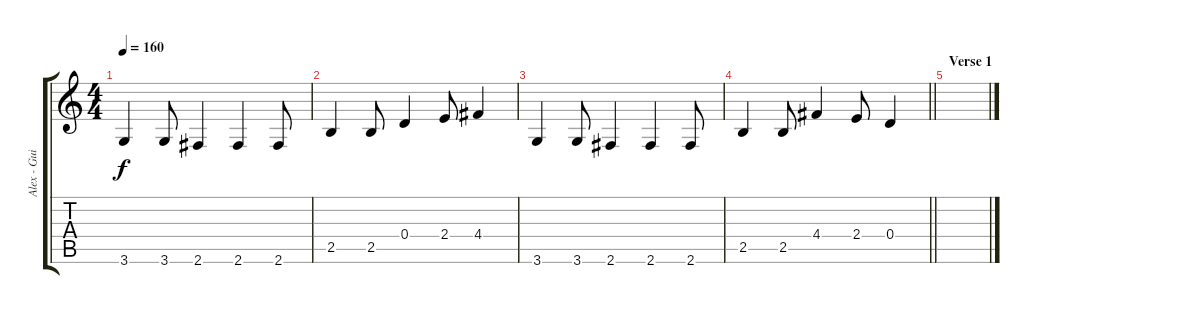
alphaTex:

\track ("Alex - Guitar" "Alex - Gui") {instrument electricguitarclean}
\staff {score tabs}
\tuning (E4 B3 G3 D3 A2 E2) {hide}
\ts (4 4)
\tempo 160
\clef g2
\ks c
3.6.4{dy f} 3.6.8 2.6.4 2.6.4 2.6.8 |
2.5.4 2.5.8 0.4.4 2.4.8 4.4.4 |
3.6.4 3.6.8 2.6.4 2.6.4 2.6.8 |
\barLineRight lightlight
2.5.4 2.5.8 4.4.4 2.4.8 0.4.4 |
\section ("" "Verse 1")
